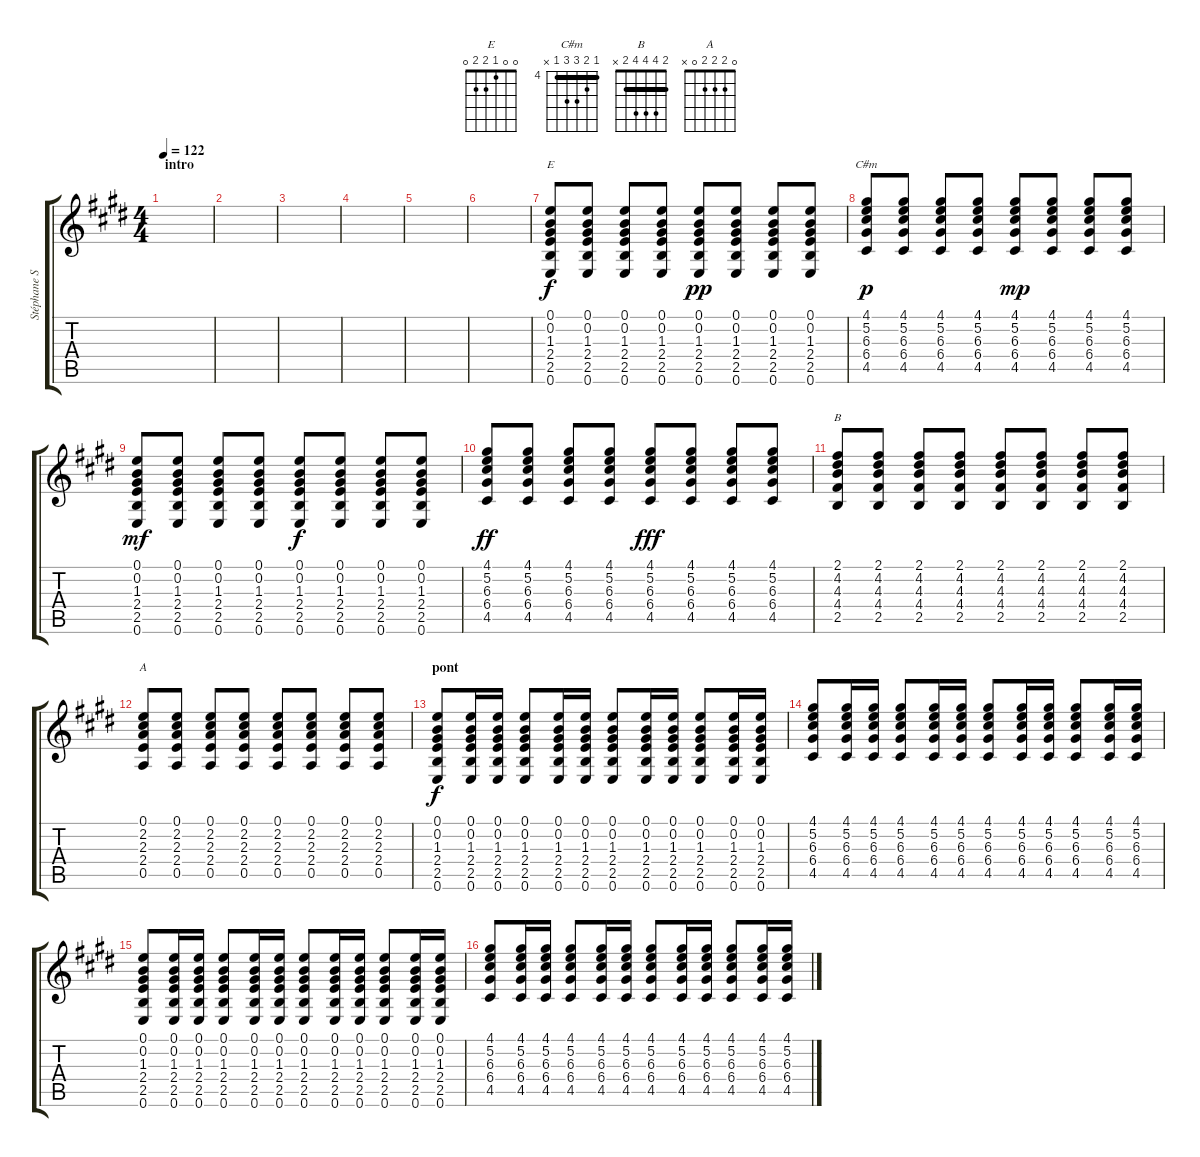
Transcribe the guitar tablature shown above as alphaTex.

\track ("Stéphane Sirkis (guitare rythmique)" "Stéphane S") {instrument electricguitarmuted}
\staff {score tabs}
\tuning (E4 B3 G3 D3 A2 E2) {hide}
\chord ("E" 0 0 1 2 2 0)
\chord ("C#m" 4 5 6 6 4 x) {firstfret 4 barre 4}
\chord ("B" 2 4 4 4 2 x) {barre 2}
\chord ("A" 0 2 2 2 0 x)
\ts (4 4)
\section ("" "intro")
\tempo 122
\clef g2
\ks e
|
|
|
|
|
|
(0.1 0.2 1.3 2.4 2.5 0.6).8{ch "E" volume 13} (0.1 0.2 1.3 2.4 2.5 0.6).8 (0.1 0.2 1.3 2.4 2.5 0.6).8 (0.1 0.2 1.3 2.4 2.5 0.6).8 (0.1 0.2 1.3 2.4 2.5 0.6).8{dy pp} (0.1 0.2 1.3 2.4 2.5 0.6).8 (0.1 0.2 1.3 2.4 2.5 0.6).8 (0.1 0.2 1.3 2.4 2.5 0.6).8 |
(4.1 5.2 6.3 6.4 4.5).8{ch "C#m" dy p} (4.1 5.2 6.3 6.4 4.5).8 (4.1 5.2 6.3 6.4 4.5).8 (4.1 5.2 6.3 6.4 4.5).8 (4.1 5.2 6.3 6.4 4.5).8{dy mp} (4.1 5.2 6.3 6.4 4.5).8 (4.1 5.2 6.3 6.4 4.5).8 (4.1 5.2 6.3 6.4 4.5).8 |
(0.1 0.2 1.3 2.4 2.5 0.6).8{dy mf} (0.1 0.2 1.3 2.4 2.5 0.6).8 (0.1 0.2 1.3 2.4 2.5 0.6).8 (0.1 0.2 1.3 2.4 2.5 0.6).8 (0.1 0.2 1.3 2.4 2.5 0.6).8{dy f} (0.1 0.2 1.3 2.4 2.5 0.6).8 (0.1 0.2 1.3 2.4 2.5 0.6).8 (0.1 0.2 1.3 2.4 2.5 0.6).8 |
(4.1 5.2 6.3 6.4 4.5).8{dy ff volume 13} (4.1 5.2 6.3 6.4 4.5).8 (4.1 5.2 6.3 6.4 4.5).8 (4.1 5.2 6.3 6.4 4.5).8 (4.1 5.2 6.3 6.4 4.5).8{dy fff} (4.1 5.2 6.3 6.4 4.5).8 (4.1 5.2 6.3 6.4 4.5).8 (4.1 5.2 6.3 6.4 4.5).8 |
(2.1 4.2 4.3 4.4 2.5).8{ch "B"} (2.1 4.2 4.3 4.4 2.5).8 (2.1 4.2 4.3 4.4 2.5).8 (2.1 4.2 4.3 4.4 2.5).8 (2.1 4.2 4.3 4.4 2.5).8 (2.1 4.2 4.3 4.4 2.5).8 (2.1 4.2 4.3 4.4 2.5).8 (2.1 4.2 4.3 4.4 2.5).8 |
(0.1 2.2 2.3 2.4 0.5).8{ch "A"} (0.1 2.2 2.3 2.4 0.5).8 (0.1 2.2 2.3 2.4 0.5).8 (0.1 2.2 2.3 2.4 0.5).8 (0.1 2.2 2.3 2.4 0.5).8 (0.1 2.2 2.3 2.4 0.5).8 (0.1 2.2 2.3 2.4 0.5).8 (0.1 2.2 2.3 2.4 0.5).8 |
\section ("" "pont")
(0.1 0.2 1.3 2.4 2.5 0.6).8{dy f volume 12} (0.1 0.2 1.3 2.4 2.5 0.6).16 (0.1 0.2 1.3 2.4 2.5 0.6).16 (0.1 0.2 1.3 2.4 2.5 0.6).8 (0.1 0.2 1.3 2.4 2.5 0.6).16 (0.1 0.2 1.3 2.4 2.5 0.6).16 (0.1 0.2 1.3 2.4 2.5 0.6).8 (0.1 0.2 1.3 2.4 2.5 0.6).16 (0.1 0.2 1.3 2.4 2.5 0.6).16 (0.1 0.2 1.3 2.4 2.5 0.6).8 (0.1 0.2 1.3 2.4 2.5 0.6).16 (0.1 0.2 1.3 2.4 2.5 0.6).16 |
(4.1 5.2 6.3 6.4 4.5).8 (4.1 5.2 6.3 6.4 4.5).16 (4.1 5.2 6.3 6.4 4.5).16 (4.1 5.2 6.3 6.4 4.5).8 (4.1 5.2 6.3 6.4 4.5).16 (4.1 5.2 6.3 6.4 4.5).16 (4.1 5.2 6.3 6.4 4.5).8 (4.1 5.2 6.3 6.4 4.5).16 (4.1 5.2 6.3 6.4 4.5).16 (4.1 5.2 6.3 6.4 4.5).8 (4.1 5.2 6.3 6.4 4.5).16 (4.1 5.2 6.3 6.4 4.5).16 |
(0.1 0.2 1.3 2.4 2.5 0.6).8 (0.1 0.2 1.3 2.4 2.5 0.6).16 (0.1 0.2 1.3 2.4 2.5 0.6).16 (0.1 0.2 1.3 2.4 2.5 0.6).8 (0.1 0.2 1.3 2.4 2.5 0.6).16 (0.1 0.2 1.3 2.4 2.5 0.6).16 (0.1 0.2 1.3 2.4 2.5 0.6).8 (0.1 0.2 1.3 2.4 2.5 0.6).16 (0.1 0.2 1.3 2.4 2.5 0.6).16 (0.1 0.2 1.3 2.4 2.5 0.6).8 (0.1 0.2 1.3 2.4 2.5 0.6).16 (0.1 0.2 1.3 2.4 2.5 0.6).16 |
(4.1 5.2 6.3 6.4 4.5).8 (4.1 5.2 6.3 6.4 4.5).16 (4.1 5.2 6.3 6.4 4.5).16 (4.1 5.2 6.3 6.4 4.5).8 (4.1 5.2 6.3 6.4 4.5).16 (4.1 5.2 6.3 6.4 4.5).16 (4.1 5.2 6.3 6.4 4.5).8 (4.1 5.2 6.3 6.4 4.5).16 (4.1 5.2 6.3 6.4 4.5).16 (4.1 5.2 6.3 6.4 4.5).8 (4.1 5.2 6.3 6.4 4.5).16 (4.1 5.2 6.3 6.4 4.5).16
